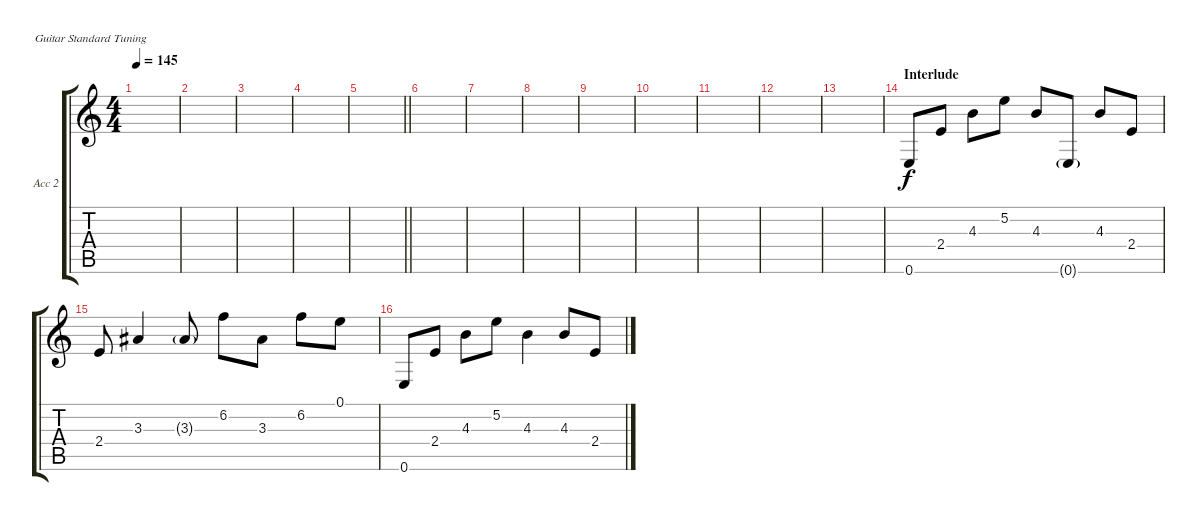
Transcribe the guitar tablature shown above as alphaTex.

\defaultSystemsLayout 4
\bracketExtendMode groupsimilarinstruments
\firstSystemTrackNameOrientation horizontal
\otherSystemsTrackNameOrientation horizontal
\track ("Guitar Acoustic 2" "Acc 2") {instrument acousticguitarsteel}
\staff {score tabs}
\tuning (E4 B3 G3 D3 A2 E2)
\ts (4 4)
\tempo 145
\clef g2
\scale
0.333333
\ks c
|
\scale
0.333333 |
\scale
0.333333 |
\scale
0.333333 |
\scale
0.333333
\barLineRight lightlight
|
\scale
0.333333 |
\scale
0.333333 |
\scale
0.333333 |
\scale
0.333333 |
\scale
0.333333 |
\scale
0.333333 |
\scale
0.333333 |
\scale
0.333333 |
\section ("" "Interlude")
\scale
0.333333 0.6.8 2.4.8 4.3.8 5.2.8 4.3.8 0.6{g}.8 4.3.8 2.4.8 |
\scale
0.303922 2.4.8 3.3.4 3.3{g}.8 6.2.8 3.3.8 6.2.8 0.1.8 |
0.6.8 2.4.8 4.3.8 5.2.8 4.3.4 4.3.8 2.4.8
